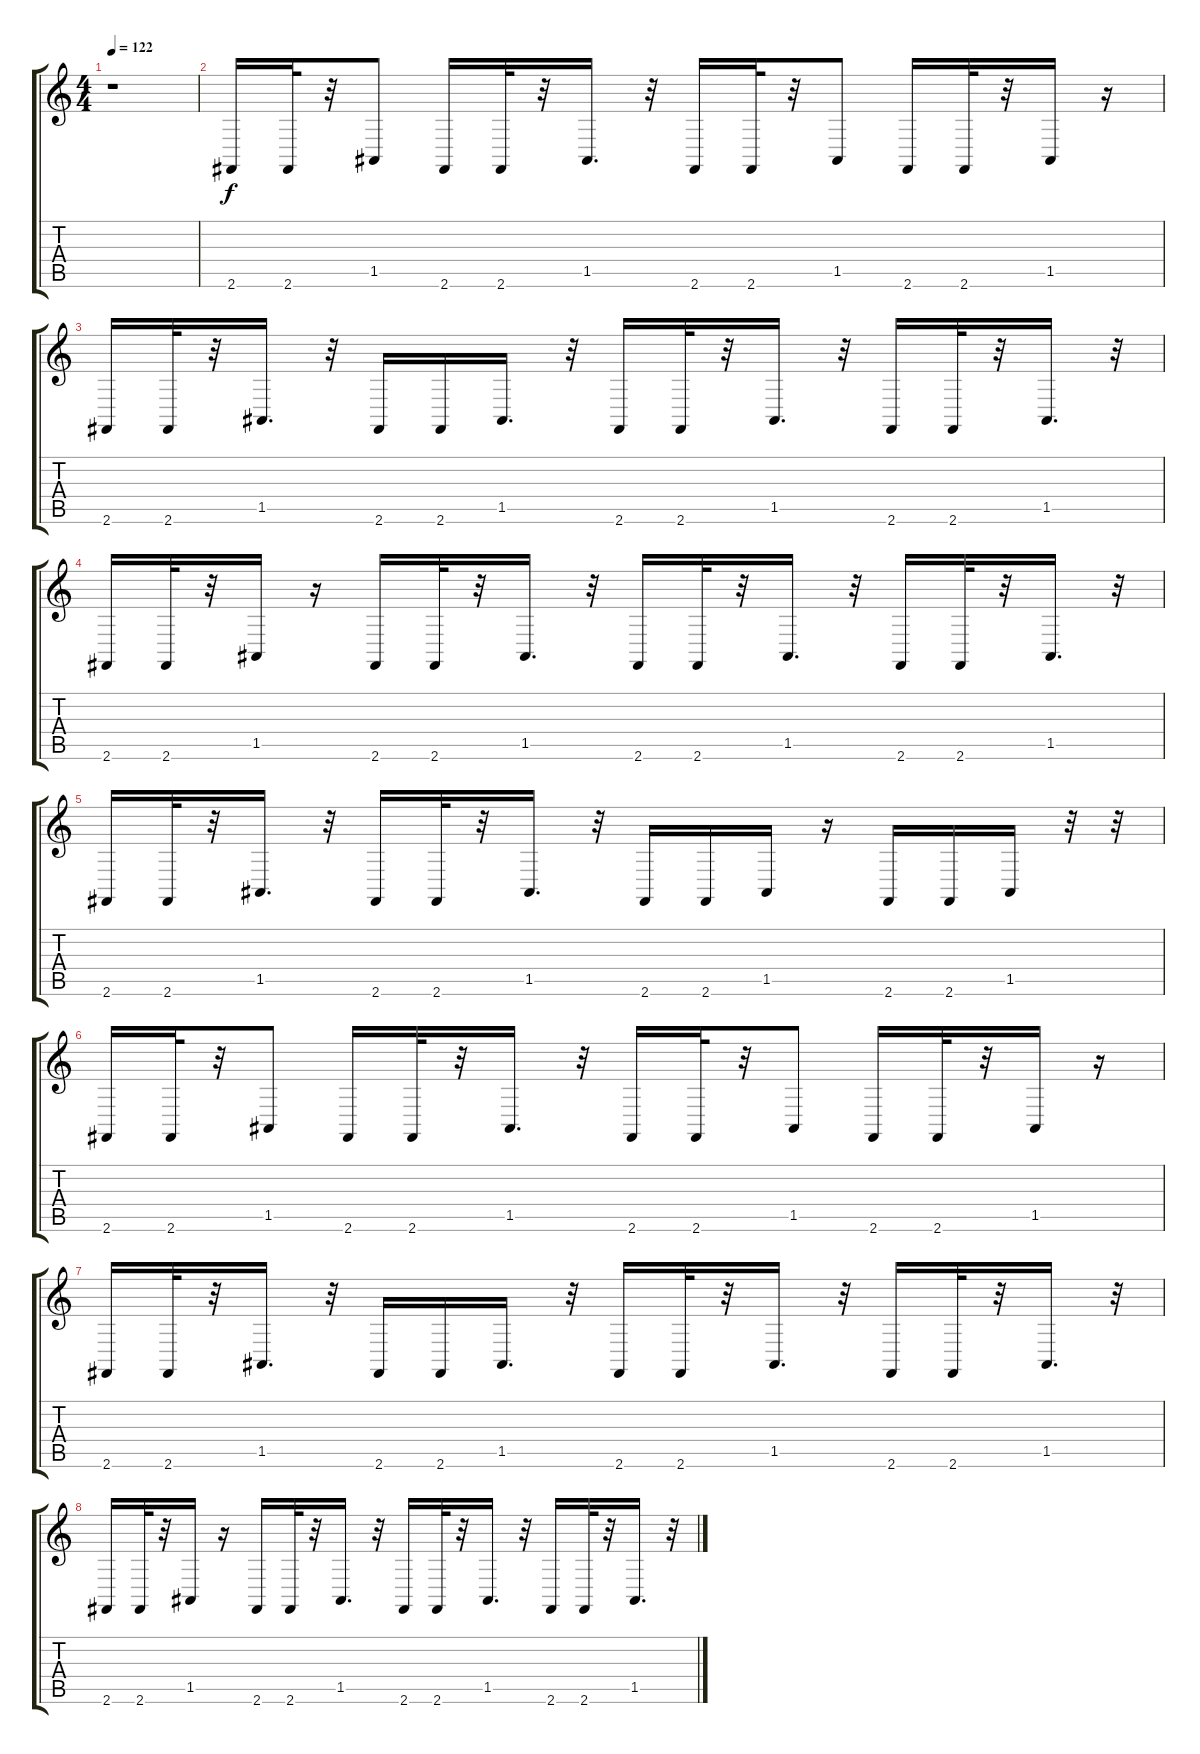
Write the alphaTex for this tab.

\track "" {instrument acousticgrandpiano}
\staff {score tabs}
\tuning (E4 B3 G3 D3 A2 E2) {hide}
\ts (4 4)
\tempo 122
\clef g2
\ks c
r.1{dy f} |
2.6.16 2.6.32 r.32 1.5.8 2.6.16 2.6.32 r.32 1.5.16{d} r.32 2.6.16 2.6.32 r.32 1.5.8 2.6.16 2.6.32 r.32 1.5.16 r.16 |
2.6.16 2.6.32 r.32 1.5.16{d} r.32 2.6.16 2.6.16 1.5.16{d} r.32 2.6.16 2.6.32 r.32 1.5.16{d} r.32 2.6.16 2.6.32 r.32 1.5.16{d} r.32 |
2.6.16 2.6.32 r.32 1.5.16 r.16 2.6.16 2.6.32 r.32 1.5.16{d} r.32 2.6.16 2.6.32 r.32 1.5.16{d} r.32 2.6.16 2.6.32 r.32 1.5.16{d} r.32 |
2.6.16 2.6.32 r.32 1.5.16{d} r.32 2.6.16 2.6.32 r.32 1.5.16{d} r.32 2.6.16 2.6.16 1.5.16 r.16 2.6.16 2.6.16 1.5.16 r.32 r.32 |
2.6.16 2.6.32 r.32 1.5.8 2.6.16 2.6.32 r.32 1.5.16{d} r.32 2.6.16 2.6.32 r.32 1.5.8 2.6.16 2.6.32 r.32 1.5.16 r.16 |
2.6.16 2.6.32 r.32 1.5.16{d} r.32 2.6.16 2.6.16 1.5.16{d} r.32 2.6.16 2.6.32 r.32 1.5.16{d} r.32 2.6.16 2.6.32 r.32 1.5.16{d} r.32 |
2.6.16 2.6.32 r.32 1.5.16 r.16 2.6.16 2.6.32 r.32 1.5.16{d} r.32 2.6.16 2.6.32 r.32 1.5.16{d} r.32 2.6.16 2.6.32 r.32 1.5.16{d} r.32
